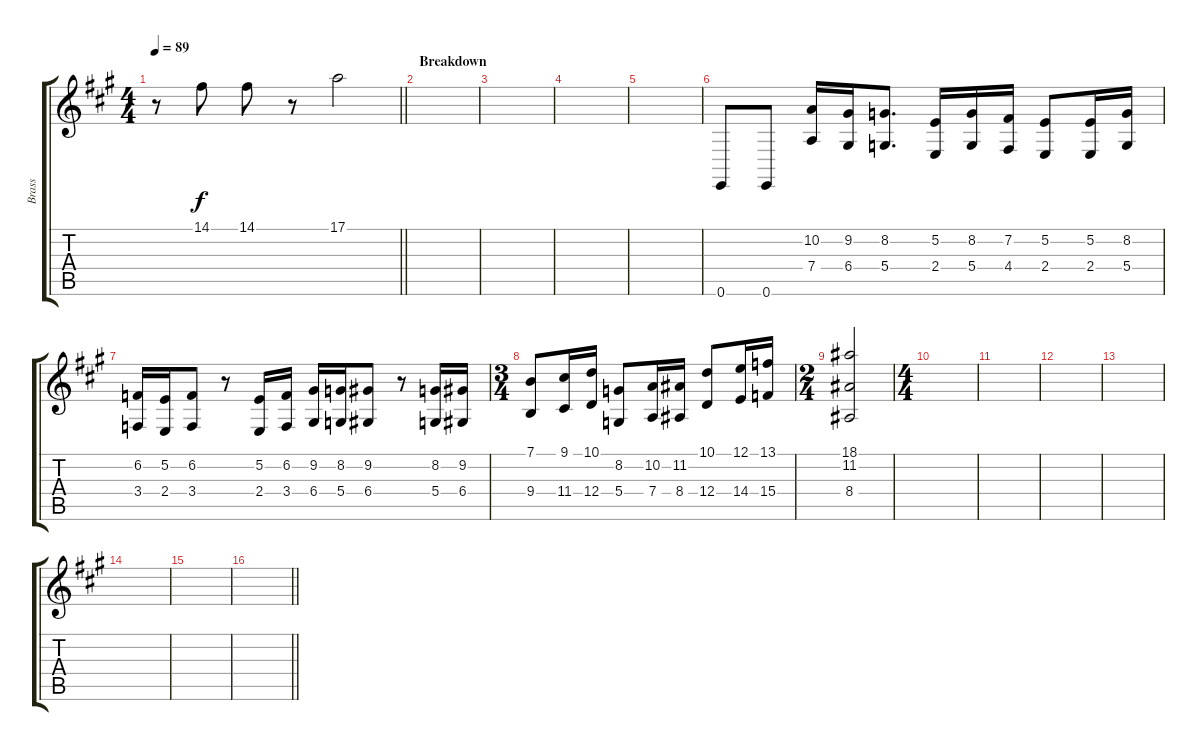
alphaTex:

\track ("Brass" "Brass") {instrument trombone}
\staff {score tabs}
\tuning (E4 B3 G3 D3 A2 E2) {hide}
\ts (4 4)
\tempo 89
\clef g2
\barLineRight lightlight
\ks a
r.8{dy f} 14.1.8 14.1.8 r.8 17.1.2 |
\section ("" "Breakdown")
|
|
|
|
0.6.8 0.6.8 (10.2 7.4).16 (9.2 6.4).16 (8.2 5.4).8{d} (5.2 2.4).16 (8.2 5.4).16 (7.2 4.4).16 (5.2 2.4).8 (5.2 2.4).16 (8.2 5.4).16 |
(6.2 3.4).16 (5.2 2.4).16 (6.2 3.4).8 r.8 (5.2 2.4).16 (6.2 3.4).16 (9.2 6.4).16 (8.2 5.4).16 (9.2 6.4).8 r.8 (8.2 5.4).16 (9.2 6.4).16 |
\ts (3 4)
(7.1 9.4).8 (9.1 11.4).16 (10.1 12.4).16 (8.2 5.4).8 (10.2 7.4).16 (11.2 8.4).16 (10.1 12.4).8 (12.1 14.4).16 (13.1 15.4).16 |
\ts (2 4)
(18.1 11.2 8.4).2 |
\ts (4 4)
|
|
|
|
|
|
\barLineRight lightlight
